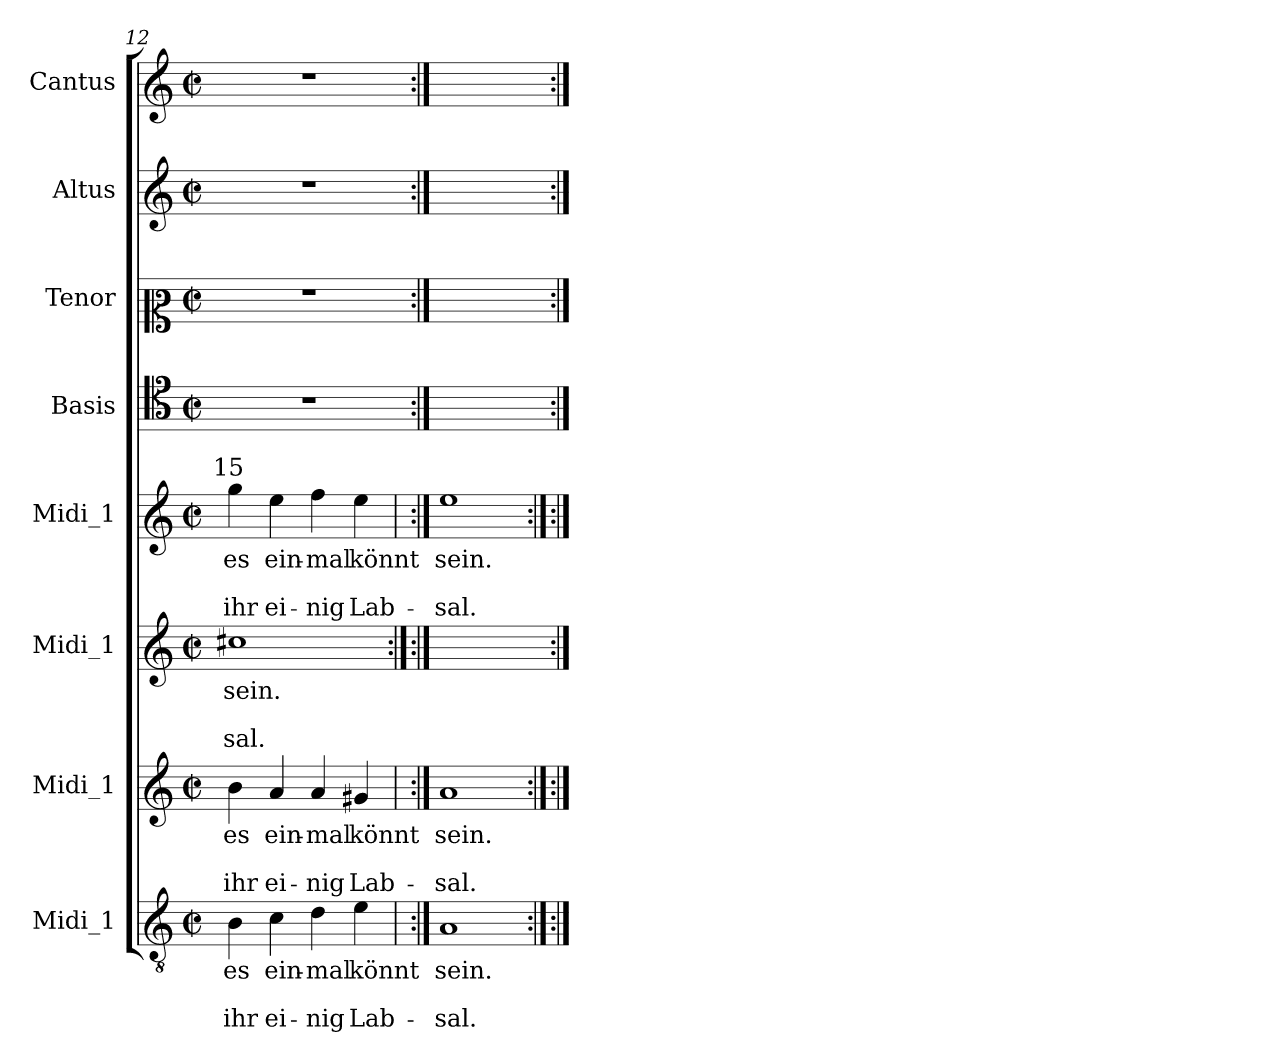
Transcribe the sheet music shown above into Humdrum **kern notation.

**kern	**text	**text	**text	**kern	**text	**text	**text	**kern	**text	**text	**text	**kern	**text	**text	**text	**kern	**kern	**kern	**kern
*part8	*part8	*part8	*part8	*part7	*part7	*part7	*part7	*part6	*part6	*part6	*part6	*part5	*part5	*part5	*part5	*part4	*part3	*part2	*part1
*staff8	*staff8	*staff8	*staff8	*staff7	*staff7	*staff7	*staff7	*staff6	*staff6	*staff6	*staff6	*staff5	*staff5	*staff5	*staff5	*staff4	*staff3	*staff2	*staff1
*I"Midi_1	*	*	*	*I"Midi_1	*	*	*	*I"Midi_1	*	*	*	*I"Midi_1	*	*	*	*I"Basis	*I"Tenor	*I"Altus	*I"Cantus
*clefGv2	*	*	*	*clefG2	*	*	*	*clefG2	*	*	*	*clefG2	*	*	*	*clefC4	*clefC2	*clefG2	*clefG2
*k[]	*	*	*	*k[]	*	*	*	*k[]	*	*	*	*k[]	*	*	*	*k[]	*k[]	*k[]	*k[]
*C:	*	*	*	*C:	*	*	*	*C:	*	*	*	*C:	*	*	*	*C:	*C:	*C:	*C:
*M2/2	*	*	*	*M2/2	*	*	*	*M2/2	*	*	*	*M2/2	*	*	*	*M2/2	*M2/2	*M2/2	*M2/2
*met(c|)	*	*	*	*met(c|)	*	*	*	*met(c|)	*	*	*	*met(c|)	*	*	*	*met(c|)	*met(c|)	*met(c|)	*met(c|)
=12	=12	=12	=12	=12	=12	=12	=12	=12	=12	=12	=12	=12	=12	=12	=12	=12	=12	=12	=12
!	!	!	!	!	!	!	!	!	!	!	!	!LO:TX:a:cj:t=15	!	!	!	!	!	!	!
!	!LO:LY:b	!	!LO:LY:b	!	!LO:LY:b	!	!LO:LY:b	!	!LO:LY:b	!	!LO:LY:b	!	!LO:LY:b	!	!LO:LY:b	!	!	!	!
4B	es	.	ihr	4b	es	.	ihr	1cc#X	-sein.	.	sal.	4gg	es	.	ihr	1r	1r	1r	1r
!	!LO:LY:b	!	!LO:LY:b	!	!LO:LY:b	!	!LO:LY:b	!	!	!	!	!	!LO:LY:b	!	!LO:LY:b	!	!	!	!
4c	ein-	.	-ei-	4a	ein-	.	-ei-	.	.	.	.	4ee	ein-	.	-ei-	.	.	.	.
!	!LO:LY:b	!	!LO:LY:b	!	!LO:LY:b	!	!LO:LY:b	!	!	!	!	!	!LO:LY:b	!	!LO:LY:b	!	!	!	!
4d	-mal	.	nig	4a	-mal	.	nig	.	.	.	.	4ff	-mal	.	nig	.	.	.	.
!	!LO:LY:b	!	!LO:LY:b	!	!LO:LY:b	!	!LO:LY:b	!	!	!	!	!	!LO:LY:b	!	!LO:LY:b	!	!	!	!
4e	könnt	.	Lab-	4g#X	könnt	.	Lab-	.	.	.	.	4ee	könnt	.	Lab-	.	.	.	.
=	=	=	=	=	=	=	=	=:|!	=	=	=	=	=	=	=	=	=	=	=
!	!LO:LY:b	!	!LO:LY:b	!	!LO:LY:b	!	!LO:LY:b	!	!	!	!	!	!LO:LY:b	!	!LO:LY:b	!	!	!	!
1A	-sein.	.	sal.	1a	-sein.	.	sal.	1ryy	.	.	.	1ee	-sein.	.	sal.	1ryy	1ryy	1ryy	1ryy
=:|!	=	=	=	=:|!	=	=	=	=	=	=	=	=:|!	=	=	=	=	=	=	=
*-	*-	*-	*-	*-	*-	*-	*-	*-	*-	*-	*-	*-	*-	*-	*-	*-	*-	*-	*-
